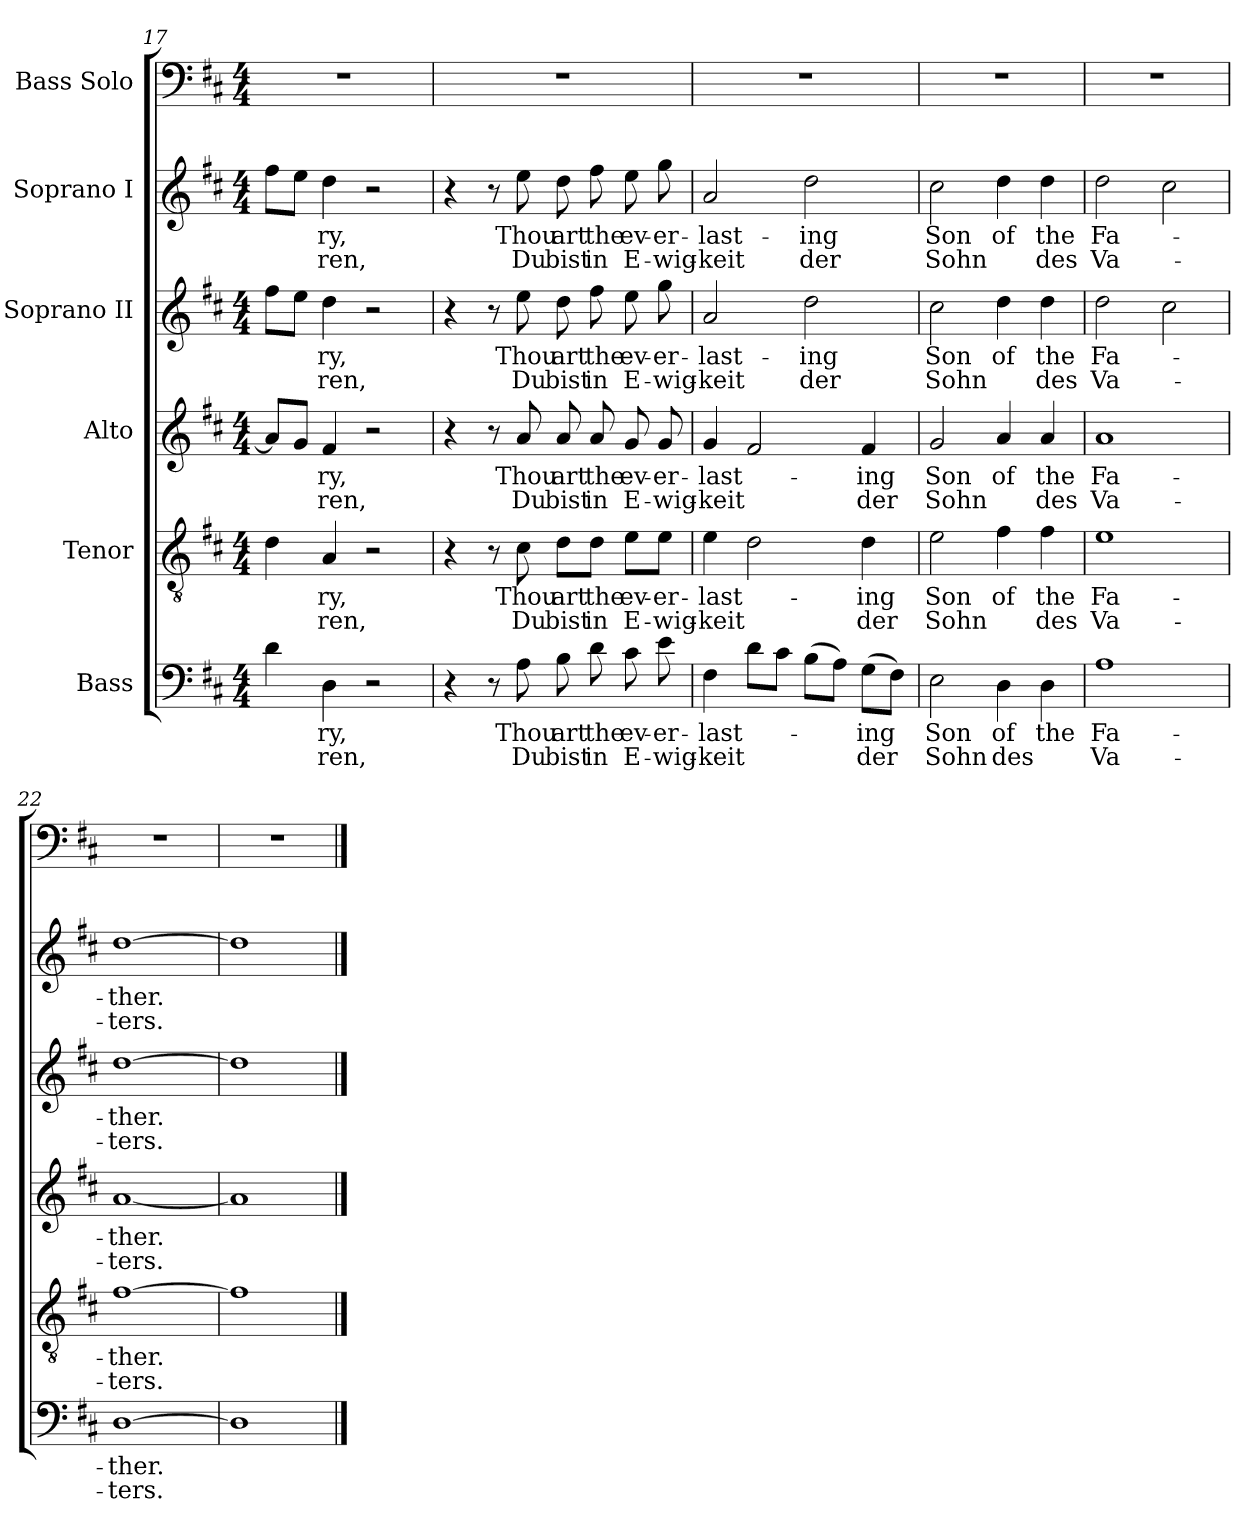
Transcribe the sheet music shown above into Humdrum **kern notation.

**kern	**text	**text	**kern	**text	**text	**kern	**text	**text	**kern	**text	**text	**kern	**text	**text	**kern
*part6	*part6	*part6	*part5	*part5	*part5	*part4	*part4	*part4	*part3	*part3	*part3	*part2	*part2	*part2	*part1
*staff6	*staff6	*staff6	*staff5	*staff5	*staff5	*staff4	*staff4	*staff4	*staff3	*staff3	*staff3	*staff2	*staff2	*staff2	*staff1
*I"Bass	*	*	*I"Tenor	*	*	*I"Alto	*	*	*I"Soprano II	*	*	*I"Soprano I	*	*	*I"Bass Solo
*clefF4	*	*	*clefGv2	*	*	*clefG2	*	*	*clefG2	*	*	*clefG2	*	*	*clefF4
*k[f#c#]	*	*	*k[f#c#]	*	*	*k[f#c#]	*	*	*k[f#c#]	*	*	*k[f#c#]	*	*	*k[f#c#]
*D:	*	*	*D:	*	*	*D:	*	*	*D:	*	*	*D:	*	*	*D:
*M4/4	*	*	*M4/4	*	*	*M4/4	*	*	*M4/4	*	*	*M4/4	*	*	*M4/4
=17	=17	=17	=17	=17	=17	=17	=17	=17	=17	=17	=17	=17	=17	=17	=17
4d\	.	.	4d\	.	.	8a/L]	.	.	8ff#\L	.	.	8ff#\L	.	.	1r
.	.	.	.	.	.	8g/J	.	.	8ee\J	.	.	8ee\J	.	.	.
!	!LO:LY:b	!LO:LY:b	!	!LO:LY:b	!LO:LY:b	!	!LO:LY:b	!LO:LY:b	!	!LO:LY:b	!LO:LY:b	!	!LO:LY:b	!LO:LY:b	!
4D\	-ry,	-ren,	4A/	-ry,	-ren,	4f#/	-ry,	-ren,	4dd\	-ry,	-ren,	4dd\	-ry,	-ren,	.
2r	.	.	2r	.	.	2r	.	.	2r	.	.	2r	.	.	.
=18	=18	=18	=18	=18	=18	=18	=18	=18	=18	=18	=18	=18	=18	=18	=18
4r	.	.	4r	.	.	4r	.	.	4r	.	.	4r	.	.	1r
8r	.	.	8r	.	.	8r	.	.	8r	.	.	8r	.	.	.
!	!LO:LY:b	!LO:LY:b	!	!LO:LY:b	!LO:LY:b	!	!LO:LY:b	!LO:LY:b	!	!LO:LY:b	!LO:LY:b	!	!LO:LY:b	!LO:LY:b	!
8A\	Thou	Du	8c#\	Thou	Du	8a/	Thou	Du	8ee\	Thou	Du	8ee\	Thou	Du	.
!	!LO:LY:b	!LO:LY:b	!	!LO:LY:b	!LO:LY:b	!	!LO:LY:b	!LO:LY:b	!	!LO:LY:b	!LO:LY:b	!	!LO:LY:b	!LO:LY:b	!
8B\	art	bist	8d\L	art	bist	8a/	art	bist	8dd\	art	bist	8dd\	art	bist	.
!	!LO:LY:b	!LO:LY:b	!	!LO:LY:b	!LO:LY:b	!	!LO:LY:b	!LO:LY:b	!	!LO:LY:b	!LO:LY:b	!	!LO:LY:b	!LO:LY:b	!
8d\	the	in	8d\J	the	in	8a/	the	in	8ff#\	the	in	8ff#\	the	in	.
!	!LO:LY:b	!LO:LY:b	!	!LO:LY:b	!LO:LY:b	!	!LO:LY:b	!LO:LY:b	!	!LO:LY:b	!LO:LY:b	!	!LO:LY:b	!LO:LY:b	!
8c#\	ev-	E-	8e\L	ev-	E-	8g/	ev-	E-	8ee\	ev-	E-	8ee\	ev-	E-	.
!	!LO:LY:b	!LO:LY:b	!	!LO:LY:b	!LO:LY:b	!	!LO:LY:b	!LO:LY:b	!	!LO:LY:b	!LO:LY:b	!	!LO:LY:b	!LO:LY:b	!
8e\	-er-	-wig-	8e\J	-er-	-wig-	8g/	-er-	-wig-	8gg\	-er-	-wig-	8gg\	-er-	-wig-	.
!!LO:PB:g=z
=19	=19	=19	=19	=19	=19	=19	=19	=19	=19	=19	=19	=19	=19	=19	=19
!	!LO:LY:b	!LO:LY:b	!	!LO:LY:b	!LO:LY:b	!	!LO:LY:b	!LO:LY:b	!	!LO:LY:b	!LO:LY:b	!	!LO:LY:b	!LO:LY:b	!
4F#\	-last-	-keit	4e\	-last-	-keit	4g/	-last-	-keit	2a/	-last-	-keit	2a/	-last-	-keit	1r
8d\L	.	.	2d\	.	.	2f#/	.	.	.	.	.	.	.	.	.
8c#\J	.	.	.	.	.	.	.	.	.	.	.	.	.	.	.
!	!	!	!	!	!	!	!	!	!	!LO:LY:b	!LO:LY:b	!	!LO:LY:b	!LO:LY:b	!
(>8B\L	.	.	.	.	.	.	.	.	2dd\	-ing	der	2dd\	-ing	der	.
8A\J)	.	.	.	.	.	.	.	.	.	.	.	.	.	.	.
!	!LO:LY:b	!LO:LY:b	!	!LO:LY:b	!LO:LY:b	!	!LO:LY:b	!LO:LY:b	!	!	!	!	!	!	!
(>8G\L	-ing	der	4d\	-ing	der	4f#/	-ing	der	.	.	.	.	.	.	.
8F#\J)	.	.	.	.	.	.	.	.	.	.	.	.	.	.	.
=20	=20	=20	=20	=20	=20	=20	=20	=20	=20	=20	=20	=20	=20	=20	=20
!	!LO:LY:b	!LO:LY:b	!	!LO:LY:b	!LO:LY:b	!	!LO:LY:b	!LO:LY:b	!	!LO:LY:b	!LO:LY:b	!	!LO:LY:b	!LO:LY:b	!
2E\	Son	Sohn	2e\	Son	Sohn	2g/	Son	Sohn	2cc#\	Son	Sohn	2cc#\	Son	Sohn	1r
!	!LO:LY:b	!LO:LY:b	!	!LO:LY:b	!	!	!LO:LY:b	!	!	!LO:LY:b	!	!	!LO:LY:b	!	!
4D\	of	des	4f#\	of	.	4a/	of	.	4dd\	of	.	4dd\	of	.	.
!	!LO:LY:b	!	!	!LO:LY:b	!LO:LY:b	!	!LO:LY:b	!LO:LY:b	!	!LO:LY:b	!LO:LY:b	!	!LO:LY:b	!LO:LY:b	!
4D\	the	.	4f#\	the	des	4a/	the	des	4dd\	the	des	4dd\	the	des	.
=21	=21	=21	=21	=21	=21	=21	=21	=21	=21	=21	=21	=21	=21	=21	=21
!	!LO:LY:b	!LO:LY:b	!	!LO:LY:b	!LO:LY:b	!	!LO:LY:b	!LO:LY:b	!	!LO:LY:b	!LO:LY:b	!	!LO:LY:b	!LO:LY:b	!
1A	Fa-	Va-	1e	Fa-	Va-	1a	Fa-	Va-	2dd\	Fa-	Va-	2dd\	Fa-	Va-	1r
.	.	.	.	.	.	.	.	.	2cc#\	.	.	2cc#\	.	.	.
=22	=22	=22	=22	=22	=22	=22	=22	=22	=22	=22	=22	=22	=22	=22	=22
!	!LO:LY:b	!LO:LY:b	!	!LO:LY:b	!LO:LY:b	!	!LO:LY:b	!LO:LY:b	!	!LO:LY:b	!LO:LY:b	!	!LO:LY:b	!LO:LY:b	!
[1D	-ther.	-ters.	[1f#	-ther.	-ters.	[1a	-ther.	-ters.	[1dd	-ther.	-ters.	[1dd	-ther.	-ters.	1r
=23	=23	=23	=23	=23	=23	=23	=23	=23	=23	=23	=23	=23	=23	=23	=23
1D]	.	.	1f#]	.	.	1a]	.	.	1dd]	.	.	1dd]	.	.	1r
==	==	==	==	==	==	==	==	==	==	==	==	==	==	==	==
*-	*-	*-	*-	*-	*-	*-	*-	*-	*-	*-	*-	*-	*-	*-	*-
